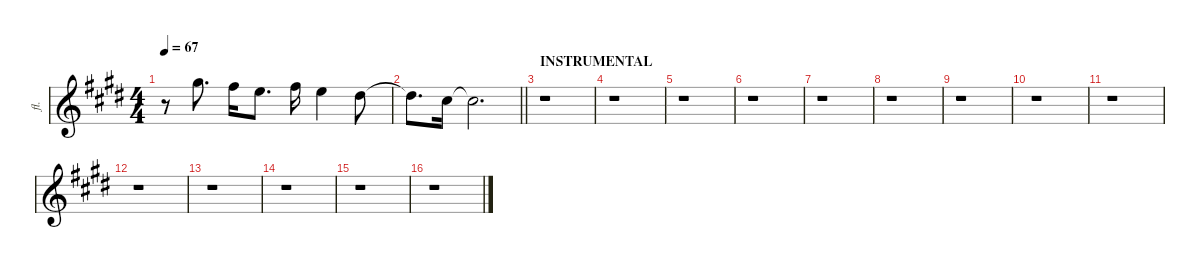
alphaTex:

\defaultSystemsLayout 4
\hideDynamics
\bracketExtendMode groupsimilarinstruments
\otherSystemsTrackNameOrientation horizontal
\track ("Vocal" "fl.") {defaultSystemsLayout 4 instrument flute}
\staff {score}
\tuning (E4 B3 G3 D3 A2 E2)
\ts (4 4)
\tempo 67
\clef g2
\ks c#minor
r.8{dy ff beam Down} 16.1{acc #}.8{d beam Down} 14.1{acc #}.16{beam Down} 12.1{acc forcenatural}.8{d beam Down} 14.1{acc #}.16{beam Down} 12.1{acc forcenatural}.4{beam Down} 11.1{acc #}.8{beam Down} |
\barLineRight lightlight
11.1{t acc #}.8{d beam Down} 9.1{acc #}.16{beam Down} 9.1{t acc #}.2{d beam Down} |
\section ("" "INSTRUMENTAL")
r.1{beam Down} |
r.1{beam Down} |
r.1{beam Down} |
r.1{beam Down} |
r.1{beam Down} |
r.1{beam Down} |
r.1{beam Down} |
r.1{beam Down} |
r.1{beam Down} |
r.1{beam Down} |
r.1{beam Down} |
r.1{beam Down} |
r.1{beam Down} |
r.1{beam Down}
